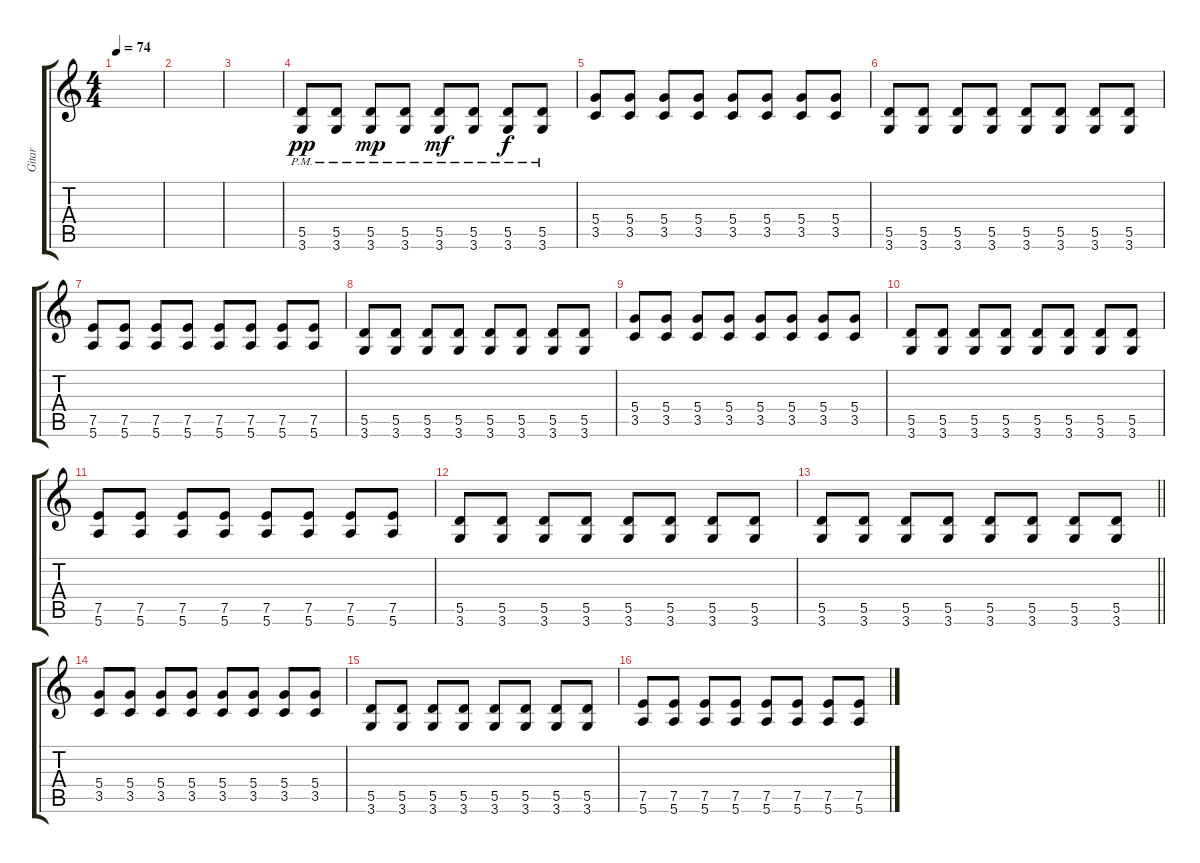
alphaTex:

\track ("Gitar" "Gitar") {instrument overdrivenguitar}
\staff {score tabs}
\tuning (E4 B3 G3 D3 A2 E2) {hide}
\ts (4 4)
\tempo 74
\clef g2
\ks c
|
|
|
(5.5{pm} 3.6{pm}).8{dy pp} (5.5{pm} 3.6{pm}).8 (5.5{pm} 3.6{pm}).8{dy mp} (5.5{pm} 3.6{pm}).8 (5.5{pm} 3.6{pm}).8{dy mf} (5.5{pm} 3.6{pm}).8 (5.5{pm} 3.6{pm}).8{dy f} (5.5{pm} 3.6{pm}).8 |
(5.4 3.5).8 (5.4 3.5).8 (5.4 3.5).8 (5.4 3.5).8 (5.4 3.5).8 (5.4 3.5).8 (5.4 3.5).8 (5.4 3.5).8 |
(5.5 3.6).8 (5.5 3.6).8 (5.5 3.6).8 (5.5 3.6).8 (5.5 3.6).8 (5.5 3.6).8 (5.5 3.6).8 (5.5 3.6).8 |
(7.5 5.6).8 (7.5 5.6).8 (7.5 5.6).8 (7.5 5.6).8 (7.5 5.6).8 (7.5 5.6).8 (7.5 5.6).8 (7.5 5.6).8 |
(5.5 3.6).8 (5.5 3.6).8 (5.5 3.6).8 (5.5 3.6).8 (5.5 3.6).8 (5.5 3.6).8 (5.5 3.6).8 (5.5 3.6).8 |
(5.4 3.5).8 (5.4 3.5).8 (5.4 3.5).8 (5.4 3.5).8 (5.4 3.5).8 (5.4 3.5).8 (5.4 3.5).8 (5.4 3.5).8 |
(5.5 3.6).8 (5.5 3.6).8 (5.5 3.6).8 (5.5 3.6).8 (5.5 3.6).8 (5.5 3.6).8 (5.5 3.6).8 (5.5 3.6).8 |
(7.5 5.6).8 (7.5 5.6).8 (7.5 5.6).8 (7.5 5.6).8 (7.5 5.6).8 (7.5 5.6).8 (7.5 5.6).8 (7.5 5.6).8 |
(5.5 3.6).8 (5.5 3.6).8 (5.5 3.6).8 (5.5 3.6).8 (5.5 3.6).8 (5.5 3.6).8 (5.5 3.6).8 (5.5 3.6).8 |
\barLineRight lightlight
(5.5 3.6).8 (5.5 3.6).8 (5.5 3.6).8 (5.5 3.6).8 (5.5 3.6).8 (5.5 3.6).8 (5.5 3.6).8 (5.5 3.6).8 |
(5.4 3.5).8 (5.4 3.5).8 (5.4 3.5).8 (5.4 3.5).8 (5.4 3.5).8 (5.4 3.5).8 (5.4 3.5).8 (5.4 3.5).8 |
(5.5 3.6).8 (5.5 3.6).8 (5.5 3.6).8 (5.5 3.6).8 (5.5 3.6).8 (5.5 3.6).8 (5.5 3.6).8 (5.5 3.6).8 |
(7.5 5.6).8 (7.5 5.6).8 (7.5 5.6).8 (7.5 5.6).8 (7.5 5.6).8 (7.5 5.6).8 (7.5 5.6).8 (7.5 5.6).8
